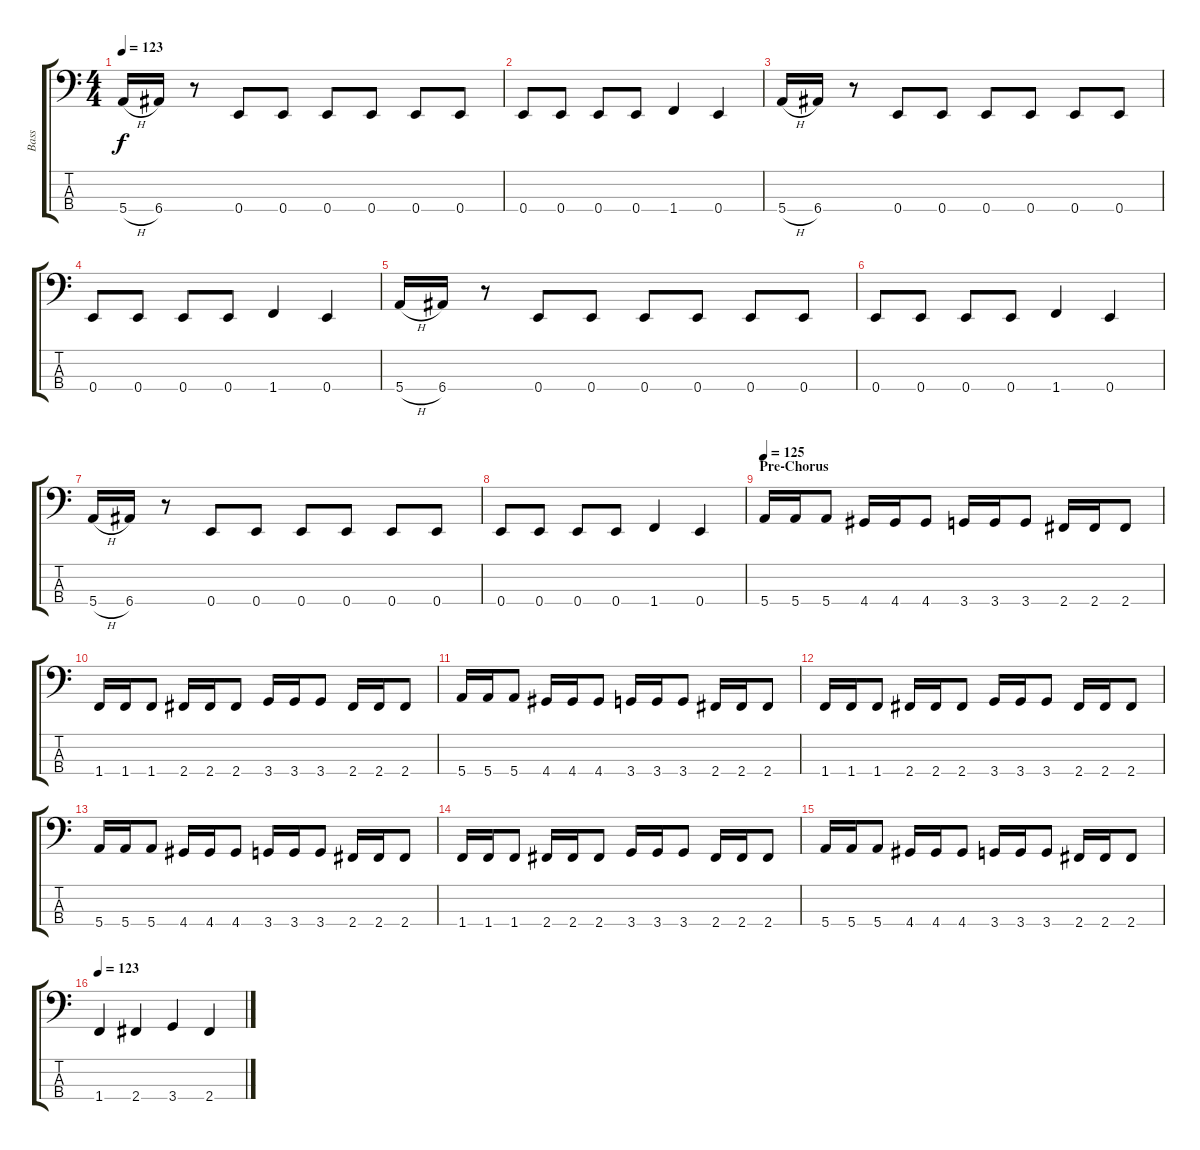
\track ("Bass" "Bass") {instrument electricbassfinger}
\staff {score tabs}
\tuning (G2 D2 A1 E1) {hide}
\ts (4 4)
\tempo 123
\clef f4
\ks c
5.4{h}.16{dy f} 6.4.16 r.8 0.4.8 0.4.8 0.4.8 0.4.8 0.4.8 0.4.8 |
0.4.8 0.4.8 0.4.8 0.4.8 1.4.4 0.4.4 |
5.4{h}.16 6.4.16 r.8 0.4.8 0.4.8 0.4.8 0.4.8 0.4.8 0.4.8 |
0.4.8 0.4.8 0.4.8 0.4.8 1.4.4 0.4.4 |
5.4{h}.16 6.4.16 r.8 0.4.8 0.4.8 0.4.8 0.4.8 0.4.8 0.4.8 |
0.4.8 0.4.8 0.4.8 0.4.8 1.4.4 0.4.4 |
5.4{h}.16 6.4.16 r.8 0.4.8 0.4.8 0.4.8 0.4.8 0.4.8 0.4.8 |
0.4.8 0.4.8 0.4.8 0.4.8 1.4.4 0.4.4 |
\section ("" "Pre-Chorus")
\tempo 125
5.4.16 5.4.16 5.4.8 4.4.16 4.4.16 4.4.8 3.4.16 3.4.16 3.4.8 2.4.16 2.4.16 2.4.8 |
1.4.16 1.4.16 1.4.8 2.4.16 2.4.16 2.4.8 3.4.16 3.4.16 3.4.8 2.4.16 2.4.16 2.4.8 |
5.4.16 5.4.16 5.4.8 4.4.16 4.4.16 4.4.8 3.4.16 3.4.16 3.4.8 2.4.16 2.4.16 2.4.8 |
1.4.16 1.4.16 1.4.8 2.4.16 2.4.16 2.4.8 3.4.16 3.4.16 3.4.8 2.4.16 2.4.16 2.4.8 |
5.4.16 5.4.16 5.4.8 4.4.16 4.4.16 4.4.8 3.4.16 3.4.16 3.4.8 2.4.16 2.4.16 2.4.8 |
1.4.16 1.4.16 1.4.8 2.4.16 2.4.16 2.4.8 3.4.16 3.4.16 3.4.8 2.4.16 2.4.16 2.4.8 |
5.4.16 5.4.16 5.4.8 4.4.16 4.4.16 4.4.8 3.4.16 3.4.16 3.4.8 2.4.16 2.4.16 2.4.8 |
\tempo 123
1.4.4 2.4.4 3.4.4 2.4.4
